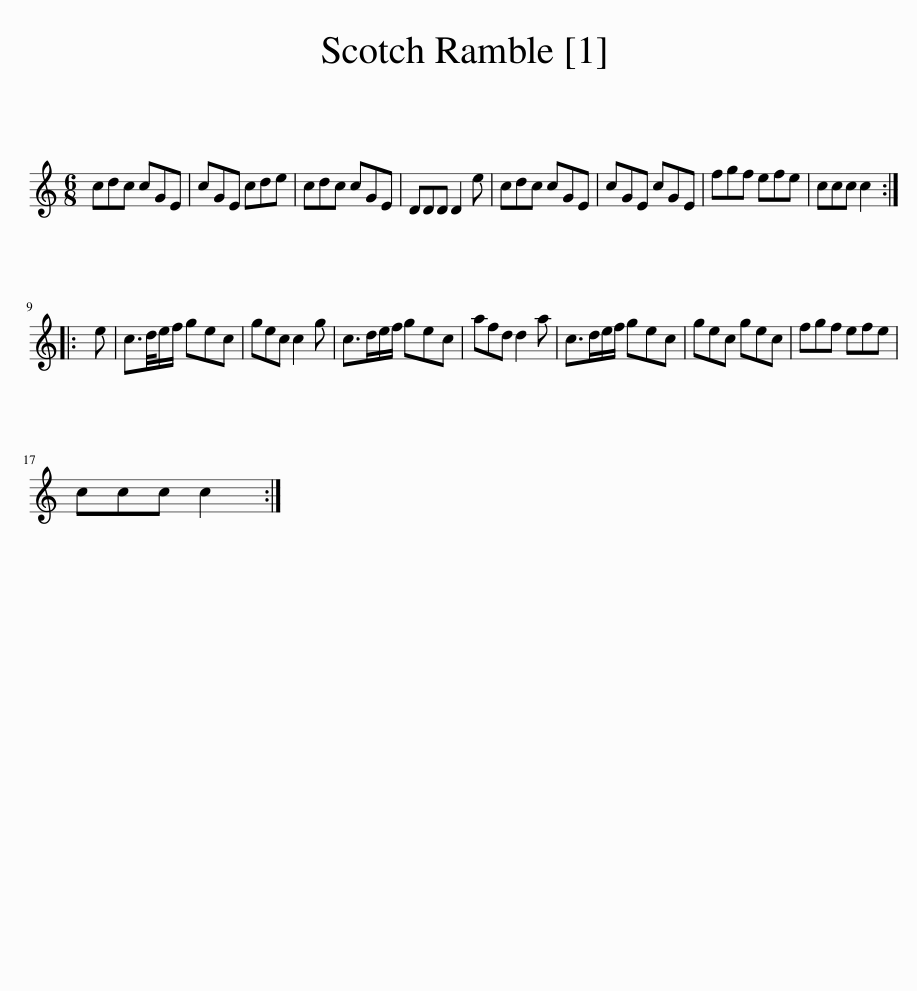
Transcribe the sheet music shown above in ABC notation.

X:1
L:1/8
M:6/8
I:linebreak $
K:C
V:1 treble
V:1
 cdc cGE | cGE cde | cdc cGE | DDD D2 e | cdc cGE | %5
 cGE cGE | fgf efe | ccc c2 ::$ e | c3/2d/4e/f/ gec | %10
 gec c2 g | c>de/f/ gec | afd d2 a | c>de/f/ gec | gec gec | %15
 fgf efe |$ ccc c2 :| %17
